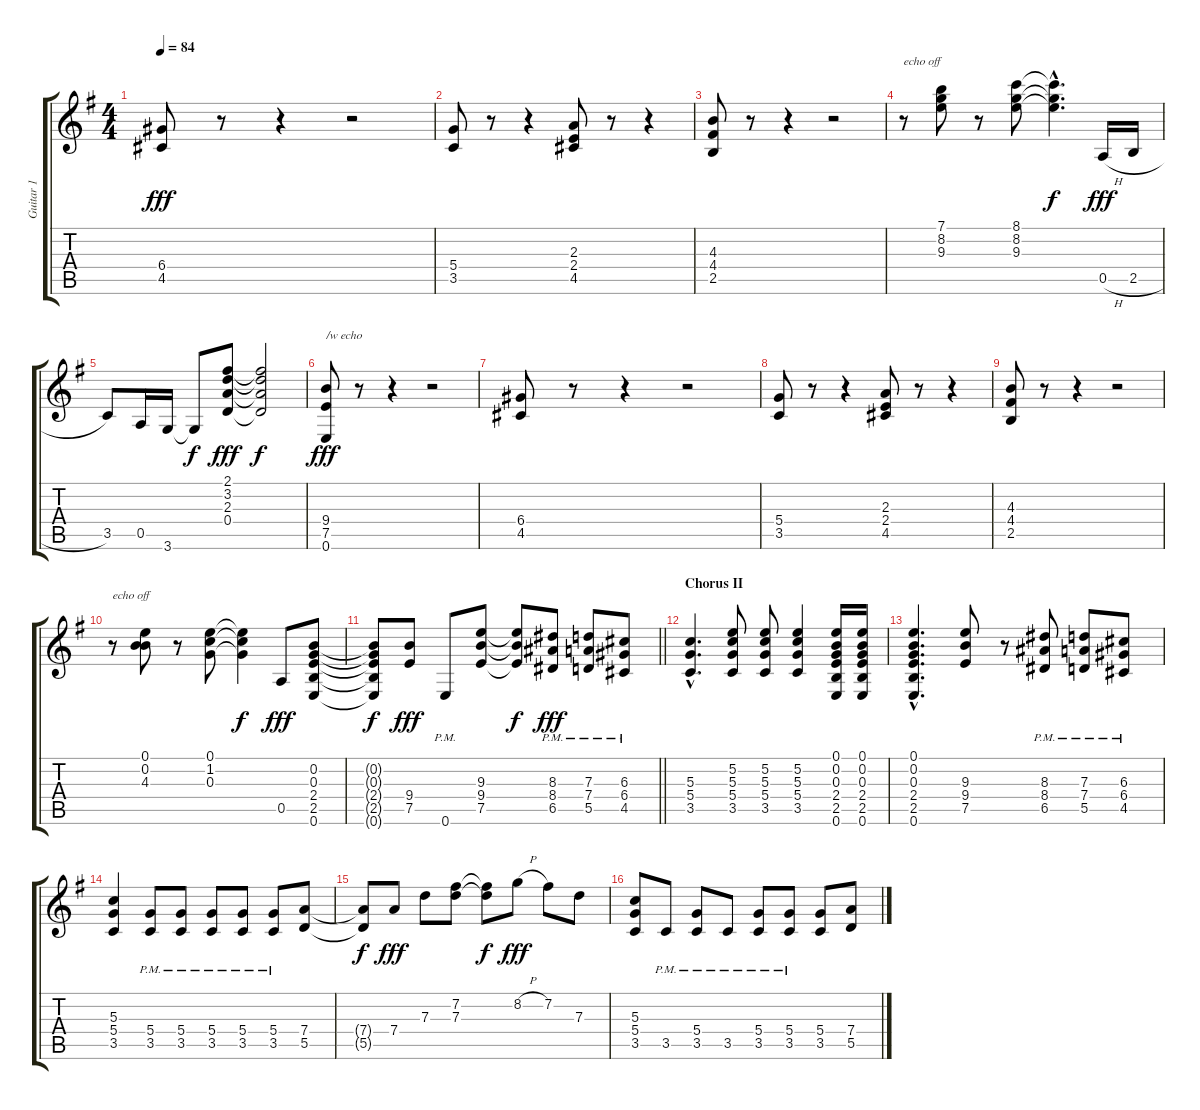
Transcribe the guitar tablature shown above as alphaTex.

\track ("Guitar 1" "Guitar 1") {instrument distortionguitar}
\staff {score tabs}
\tuning (E4 B3 G3 D3 A2 E2) {hide}
\ts (4 4)
\tempo 84
\clef g2
\ks g
(6.4 4.5).8{dy fff balance 8} r.8 r.4 r.2 |
(5.4 3.5).8{balance 8} r.8 r.4 (2.3 2.4 4.5).8{balance 8} r.8 r.4 |
(4.3 4.4 2.5).8{balance 8} r.8 r.4 r.2 |
r.8{txt "echo off"} (7.1 8.2 9.3).8{balance 8} r.8 (8.1 8.2 9.3).8 (8.1{hac t} 8.2{hac t} 9.3{hac t}).4{d dy f} 0.5{h}.16{dy fff} 2.5{h}.16 |
3.5.8 0.5.16 3.6.16 3.6{t}.8{dy f} (2.1 3.2 2.3 0.4).8{dy fff} (2.1{t} 3.2{t} 2.3{t} 0.4{t}).2{dy f} |
(9.4 7.5 0.6).8{txt "/w echo" dy fff} r.8 r.4 r.2 |
(6.4 4.5).8{balance 8} r.8 r.4 r.2 |
(5.4 3.5).8{balance 8} r.8 r.4 (2.3 2.4 4.5).8{balance 8} r.8 r.4 |
(4.3 4.4 2.5).8{balance 8} r.8 r.4 r.2 |
r.8{txt "echo off"} (0.1 0.2 4.3).8{balance 8} r.8 (0.1 1.2 0.3).8 (0.1{t} 1.2{t} 0.3{t}).4{dy f} 0.5.8{dy fff} (0.2 0.3 2.4 2.5 0.6).8 |
\barLineRight lightlight
(0.2{t} 0.3{t} 2.4{t} 2.5{t} 0.6{t}).8{dy f} (9.4 7.5).8{dy fff} 0.6{pm}.8 (9.3 9.4 7.5).8 (9.3{t} 9.4{t} 7.5{t}).8{dy f} (8.3{pm} 8.4{pm} 6.5{pm}).8{dy fff} (7.3{pm} 7.4{pm} 5.5{pm}).8 (6.3{pm} 6.4{pm} 4.5{pm}).8 |
\section ("" "Chorus II")
(5.3{hac} 5.4{hac} 3.5{hac}).4{d} (5.2 5.3 5.4 3.5).8 (5.2 5.3 5.4 3.5).8 (5.2 5.3 5.4 3.5).4 (0.1 0.2 0.3 2.4 2.5 0.6).16 (0.1 0.2 0.3 2.4 2.5 0.6).16 |
(0.1{hac} 0.2{hac} 0.3{hac} 2.4{hac} 2.5{hac} 0.6{hac}).4{d} (9.3 9.4 7.5).8 r.8 (8.3{pm} 8.4{pm} 6.5{pm}).8 (7.3{pm} 7.4{pm} 5.5{pm}).8 (6.3{pm} 6.4{pm} 4.5{pm}).8 |
(5.3 5.4 3.5).4 (5.4{pm} 3.5{pm}).8 (5.4{pm} 3.5{pm}).8 (5.4{pm} 3.5{pm}).8 (5.4{pm} 3.5{pm}).8 (5.4{pm} 3.5{pm}).8 (7.4 5.5).8 |
(7.4{t} 5.5{t}).8{dy f} 7.4.8{dy fff} 7.3.8 (7.2 7.3).8 (7.2{t} 7.3{t}).8{dy f} 8.2{h}.8{dy fff} 7.2.8 7.3.8 |
(5.3 5.4 3.5).8 3.5{pm}.8 (5.4{pm} 3.5{pm}).8 3.5{pm}.8 (5.4{pm} 3.5{pm}).8 (5.4{pm} 3.5{pm}).8 (5.4 3.5).8 (7.4 5.5).8
